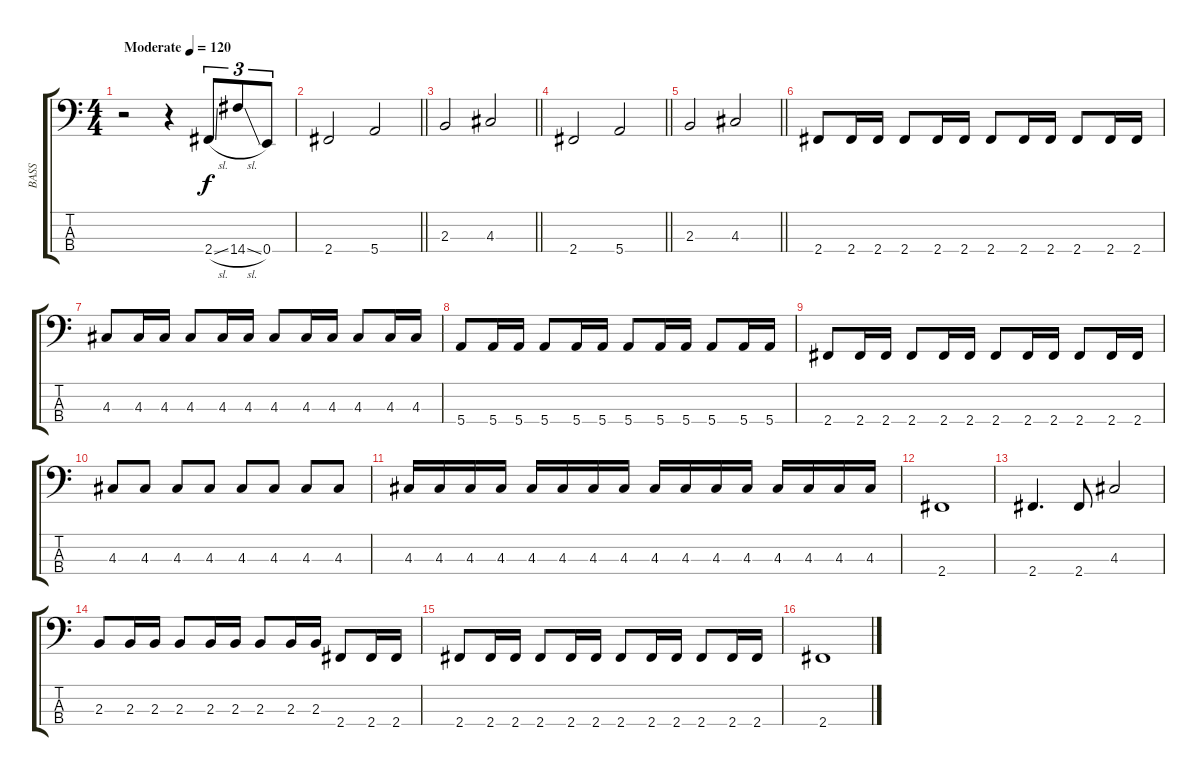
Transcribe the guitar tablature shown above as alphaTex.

\track ("BASS" "BASS") {instrument electricbassfinger}
\staff {score tabs}
\tuning (G2 D2 A1 E1) {hide}
\ts (4 4)
\tempo (120 "Moderate")
\clef f4
\ks c
r.2{dy f instrument electricbassfinger} r.4 2.4{sl}.8{tu (3 2)} 14.4{sl}.8{tu (3 2)} 0.4.8{tu (3 2)} |
\barLineRight lightlight
2.4.2 5.4.2 |
\barLineRight lightlight
2.3.2 4.3.2 |
\barLineRight lightlight
2.4.2 5.4.2 |
\barLineRight lightlight
2.3.2 4.3.2 |
2.4.8 2.4.16 2.4.16 2.4.8 2.4.16 2.4.16 2.4.8 2.4.16 2.4.16 2.4.8 2.4.16 2.4.16 |
4.3.8 4.3.16 4.3.16 4.3.8 4.3.16 4.3.16 4.3.8 4.3.16 4.3.16 4.3.8 4.3.16 4.3.16 |
5.4.8 5.4.16 5.4.16 5.4.8 5.4.16 5.4.16 5.4.8 5.4.16 5.4.16 5.4.8 5.4.16 5.4.16 |
2.4.8 2.4.16 2.4.16 2.4.8 2.4.16 2.4.16 2.4.8 2.4.16 2.4.16 2.4.8 2.4.16 2.4.16 |
4.3.8 4.3.8 4.3.8 4.3.8 4.3.8 4.3.8 4.3.8 4.3.8 |
4.3.16 4.3.16 4.3.16 4.3.16 4.3.16 4.3.16 4.3.16 4.3.16 4.3.16 4.3.16 4.3.16 4.3.16 4.3.16{txt ""} 4.3.16 4.3.16 4.3.16 |
2.4.1 |
2.4.4{d} 2.4.8 4.3.2 |
2.3.8 2.3.16 2.3.16 2.3.8 2.3.16 2.3.16 2.3.8 2.3.16 2.3.16 2.4.8 2.4.16 2.4.16 |
2.4.8 2.4.16 2.4.16 2.4.8 2.4.16 2.4.16 2.4.8 2.4.16 2.4.16 2.4.8 2.4.16 2.4.16 |
2.4.1
